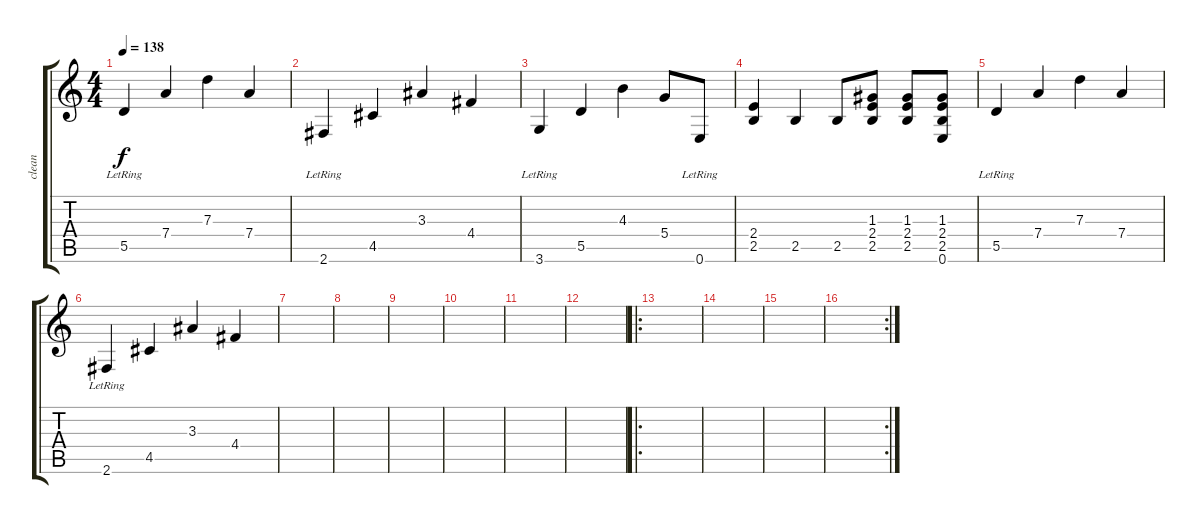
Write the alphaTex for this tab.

\track ("clean" "clean") {instrument acousticguitarnylon}
\staff {score tabs}
\tuning (E4 B3 G3 D3 A2 E2) {hide}
\ts (4 4)
\tempo 138
\clef g2
\ks c
5.5{lr}.4{dy f} 7.4.4 7.3.4 7.4.4 |
2.6{lr}.4 4.5.4 3.3.4 4.4.4 |
3.6{lr}.4 5.5.4 4.3.4 5.4.8 0.6{lr}.8 |
(2.4 2.5).4 2.5.4 2.5.8 (1.3 2.4 2.5).8 (1.3 2.4 2.5).8 (1.3 2.4 2.5 0.6).8 |
5.5{lr}.4 7.4.4 7.3.4 7.4.4 |
2.6{lr}.4 4.5.4 3.3.4 4.4.4 |
|
|
|
|
|
|
\ro
|
|
|
\rc 2
